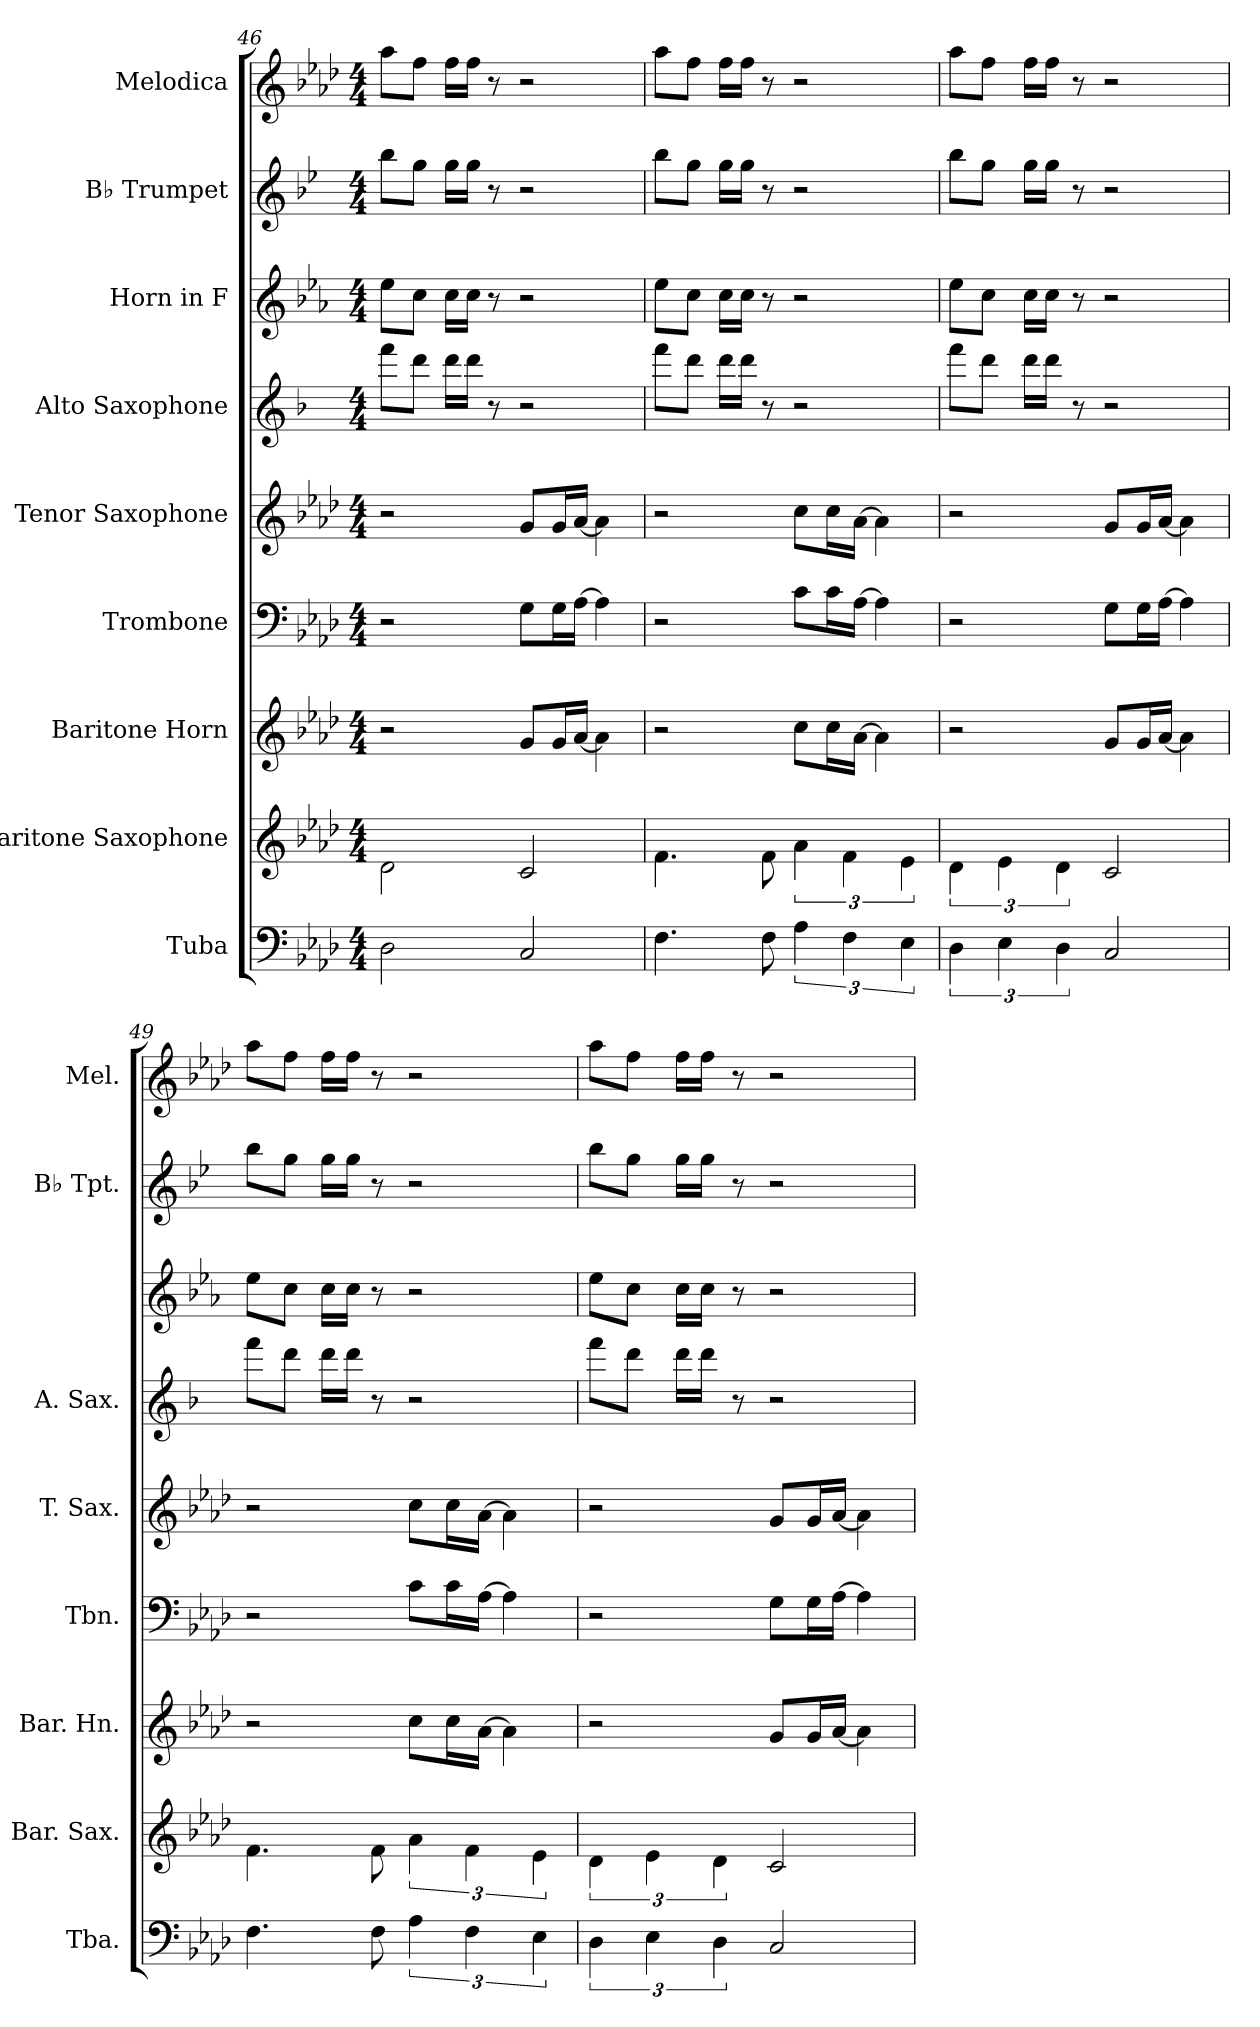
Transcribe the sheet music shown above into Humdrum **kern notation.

**kern	**kern	**kern	**kern	**kern	**kern	**kern	**kern	**kern
*part9	*part8	*part7	*part6	*part5	*part4	*part3	*part2	*part1
*staff9	*staff8	*staff7	*staff6	*staff5	*staff4	*staff3	*staff2	*staff1
*I"Tuba	*I"Baritone Saxophone	*I"Baritone Horn	*I"Trombone	*I"Tenor Saxophone	*I"Alto Saxophone	*I"Horn in F	*I"B♭ Trumpet	*I"Melodica
*I'Tba.	*I'Bar. Sax.	*I'Bar. Hn.	*I'Tbn.	*I'T. Sax.	*I'A. Sax.	*	*I'B♭ Tpt.	*I'Mel.
*clefF4	*clefG2	*clefG2	*clefF4	*clefG2	*clefG2	*clefG2	*clefG2	*clefG2
*	*ITrd12c21	*ITrd8c14	*	*ITrd8c14	*ITrd5c9	*ITrd4c7	*ITrd1c2	*
*k[b-e-a-d-]	*k[b-e-a-d-]	*k[b-e-a-d-]	*k[b-e-a-d-]	*k[b-e-a-d-]	*k[b-e-a-d-]	*k[b-e-a-d-]	*k[b-e-a-d-]	*k[b-e-a-d-]
*M4/4	*M4/4	*M4/4	*M4/4	*M4/4	*M4/4	*M4/4	*M4/4	*M4/4
=46	=46	=46	=46	=46	=46	=46	=46	=46
2D-\	2D-\	2r	2r	2r	8aa-\L	8a-\L	8aa-\L	8aa-\L
.	.	.	.	.	8ff\J	8f\J	8ff\J	8ff\J
.	.	.	.	.	16ff\LL	16f\LL	16ff\LL	16ff\LL
.	.	.	.	.	16ff\JJ	16f\JJ	16ff\JJ	16ff\JJ
.	.	.	.	.	8r	8r	8r	8r
2C/	2C/	8G/L	8G\L	8G/L	2r	2r	2r	2r
.	.	16G/L	16G\L	16G/L	.	.	.	.
.	.	[16A-/JJ	[16A-\JJ	[16A-/JJ	.	.	.	.
.	.	4A-\]	4A-\]	4A-\]	.	.	.	.
=47	=47	=47	=47	=47	=47	=47	=47	=47
4.F\	4.F\	2r	2r	2r	8aa-\L	8a-\L	8aa-\L	8aa-\L
.	.	.	.	.	8ff\J	8f\J	8ff\J	8ff\J
.	.	.	.	.	16ff\LL	16f\LL	16ff\LL	16ff\LL
.	.	.	.	.	16ff\JJ	16f\JJ	16ff\JJ	16ff\JJ
8F\	8F\	.	.	.	8r	8r	8r	8r
6A-\	6A-\	8c\L	8c\L	8c\L	2r	2r	2r	2r
.	.	16c\L	16c\L	16c\L	.	.	.	.
6F\	6F\	.	.	.	.	.	.	.
.	.	[16A-\JJ	[16A-\JJ	[16A-\JJ	.	.	.	.
.	.	4A-\]	4A-\]	4A-\]	.	.	.	.
6E-\	6E-\	.	.	.	.	.	.	.
=48	=48	=48	=48	=48	=48	=48	=48	=48
6D-\	6D-\	2r	2r	2r	8aa-\L	8a-\L	8aa-\L	8aa-\L
.	.	.	.	.	8ff\J	8f\J	8ff\J	8ff\J
6E-\	6E-\	.	.	.	.	.	.	.
.	.	.	.	.	16ff\LL	16f\LL	16ff\LL	16ff\LL
.	.	.	.	.	16ff\JJ	16f\JJ	16ff\JJ	16ff\JJ
6D-\	6D-\	.	.	.	.	.	.	.
.	.	.	.	.	8r	8r	8r	8r
2C/	2C/	8G/L	8G\L	8G/L	2r	2r	2r	2r
.	.	16G/L	16G\L	16G/L	.	.	.	.
.	.	[16A-/JJ	[16A-\JJ	[16A-/JJ	.	.	.	.
.	.	4A-\]	4A-\]	4A-\]	.	.	.	.
=49	=49	=49	=49	=49	=49	=49	=49	=49
4.F\	4.F\	2r	2r	2r	8aa-\L	8a-\L	8aa-\L	8aa-\L
.	.	.	.	.	8ff\J	8f\J	8ff\J	8ff\J
.	.	.	.	.	16ff\LL	16f\LL	16ff\LL	16ff\LL
.	.	.	.	.	16ff\JJ	16f\JJ	16ff\JJ	16ff\JJ
8F\	8F\	.	.	.	8r	8r	8r	8r
6A-\	6A-\	8c\L	8c\L	8c\L	2r	2r	2r	2r
.	.	16c\L	16c\L	16c\L	.	.	.	.
6F\	6F\	.	.	.	.	.	.	.
.	.	[16A-\JJ	[16A-\JJ	[16A-\JJ	.	.	.	.
.	.	4A-\]	4A-\]	4A-\]	.	.	.	.
6E-\	6E-\	.	.	.	.	.	.	.
=50	=50	=50	=50	=50	=50	=50	=50	=50
6D-\	6D-\	2r	2r	2r	8aa-\L	8a-\L	8aa-\L	8aa-\L
.	.	.	.	.	8ff\J	8f\J	8ff\J	8ff\J
6E-\	6E-\	.	.	.	.	.	.	.
.	.	.	.	.	16ff\LL	16f\LL	16ff\LL	16ff\LL
.	.	.	.	.	16ff\JJ	16f\JJ	16ff\JJ	16ff\JJ
6D-\	6D-\	.	.	.	.	.	.	.
.	.	.	.	.	8r	8r	8r	8r
2C/	2C/	8G/L	8G\L	8G/L	2r	2r	2r	2r
.	.	16G/L	16G\L	16G/L	.	.	.	.
.	.	[16A-/JJ	[16A-\JJ	[16A-/JJ	.	.	.	.
.	.	4A-\]	4A-\]	4A-\]	.	.	.	.
=	=	=	=	=	=	=	=	=
*-	*-	*-	*-	*-	*-	*-	*-	*-
